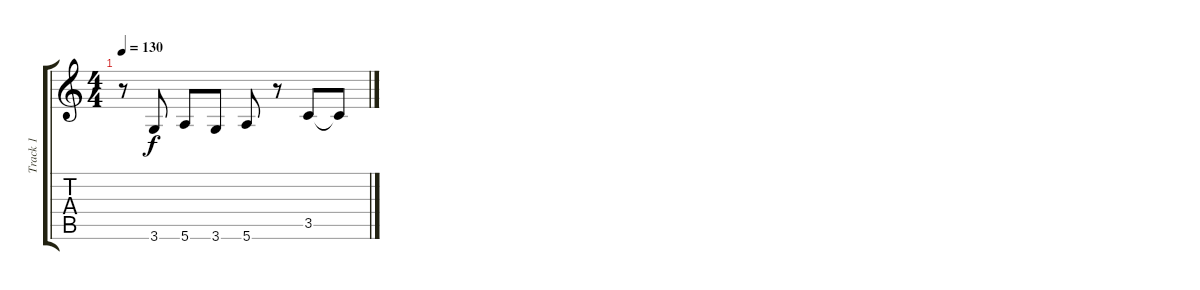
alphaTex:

\track ("Track 1" "Track 1") {instrument distortionguitar}
\staff {score tabs}
\tuning (E4 B3 G3 D3 A2 E2) {hide}
\ts (4 4)
\tempo 130
\clef g2
\ks c
r.8{dy f} 3.6.8 5.6.8 3.6.8 5.6.8 r.8 3.5.8 3.5{t}.8
